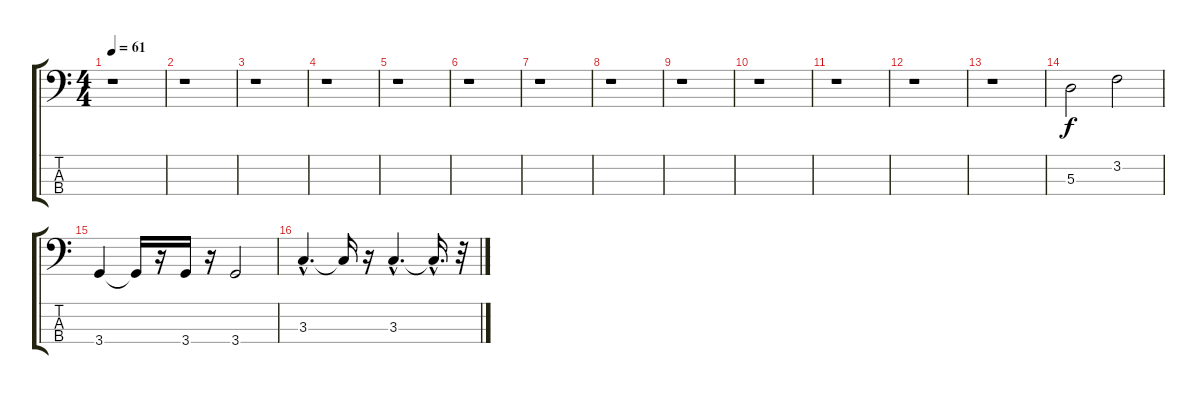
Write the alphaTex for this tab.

\track "" {instrument fretlessbass}
\staff {score tabs}
\tuning (G2 D2 A1 E1) {hide}
\ts (4 4)
\tempo 61
\clef f4
\ks c
r.1{dy f instrument fretlessbass} |
r.1 |
r.1 |
r.1 |
r.1 |
r.1 |
r.1 |
r.1 |
r.1 |
r.1 |
r.1 |
r.1 |
r.1 |
5.3.2 3.2.2 |
3.4.4 3.4{t}.16 r.16 3.4.16 r.16 3.4.2 |
3.3{hac}.4{d} 3.3{t}.16 r.16 3.3{hac}.4{d} 3.3{hac t}.16{d} r.32
